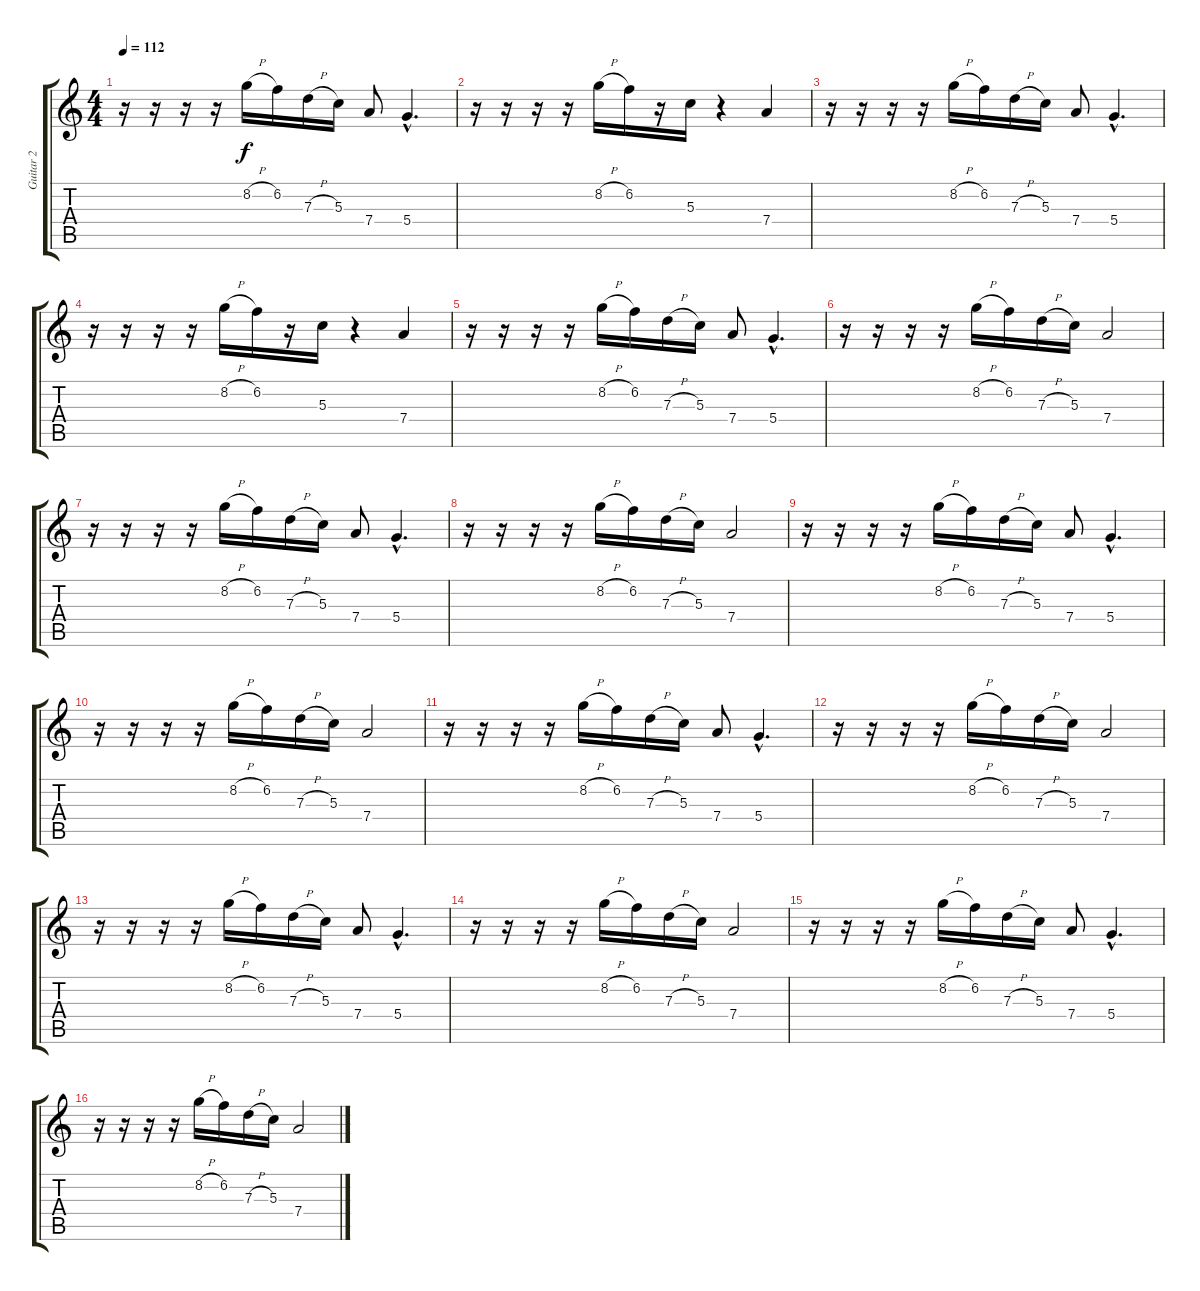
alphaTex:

\track ("Guitar 2" "Guitar 2") {instrument overdrivenguitar}
\staff {score tabs}
\tuning (E4 B3 G3 D3 A2 E2) {hide}
\ts (4 4)
\tempo 112
\clef g2
\ks c
r.16{dy f} r.16 r.16 r.16 8.2{h}.16 6.2.16 7.3{h}.16 5.3.16 7.4.8 5.4{hac}.4{d} |
r.16 r.16 r.16 r.16 8.2{h}.16 6.2.16 r.16 5.3.16 r.4 7.4.4 |
r.16 r.16 r.16 r.16 8.2{h}.16 6.2.16 7.3{h}.16 5.3.16 7.4.8 5.4{hac}.4{d} |
r.16 r.16 r.16 r.16 8.2{h}.16 6.2.16 r.16 5.3.16 r.4 7.4.4 |
r.16 r.16 r.16 r.16 8.2{h}.16 6.2.16 7.3{h}.16 5.3.16 7.4.8 5.4{hac}.4{d} |
r.16 r.16 r.16 r.16 8.2{h}.16 6.2.16 7.3{h}.16 5.3.16 7.4.2 |
r.16 r.16 r.16 r.16 8.2{h}.16 6.2.16 7.3{h}.16 5.3.16 7.4.8 5.4{hac}.4{d} |
r.16 r.16 r.16 r.16 8.2{h}.16 6.2.16 7.3{h}.16 5.3.16 7.4.2 |
r.16 r.16 r.16 r.16 8.2{h}.16 6.2.16 7.3{h}.16 5.3.16 7.4.8 5.4{hac}.4{d} |
r.16 r.16 r.16 r.16 8.2{h}.16 6.2.16 7.3{h}.16 5.3.16 7.4.2 |
r.16 r.16 r.16 r.16 8.2{h}.16 6.2.16 7.3{h}.16 5.3.16 7.4.8 5.4{hac}.4{d} |
r.16 r.16 r.16 r.16 8.2{h}.16 6.2.16 7.3{h}.16 5.3.16 7.4.2 |
r.16 r.16 r.16 r.16 8.2{h}.16 6.2.16 7.3{h}.16 5.3.16 7.4.8 5.4{hac}.4{d} |
r.16 r.16 r.16 r.16 8.2{h}.16 6.2.16 7.3{h}.16 5.3.16 7.4.2 |
r.16 r.16 r.16 r.16 8.2{h}.16 6.2.16 7.3{h}.16 5.3.16 7.4.8 5.4{hac}.4{d} |
r.16 r.16 r.16 r.16 8.2{h}.16 6.2.16 7.3{h}.16 5.3.16 7.4.2
